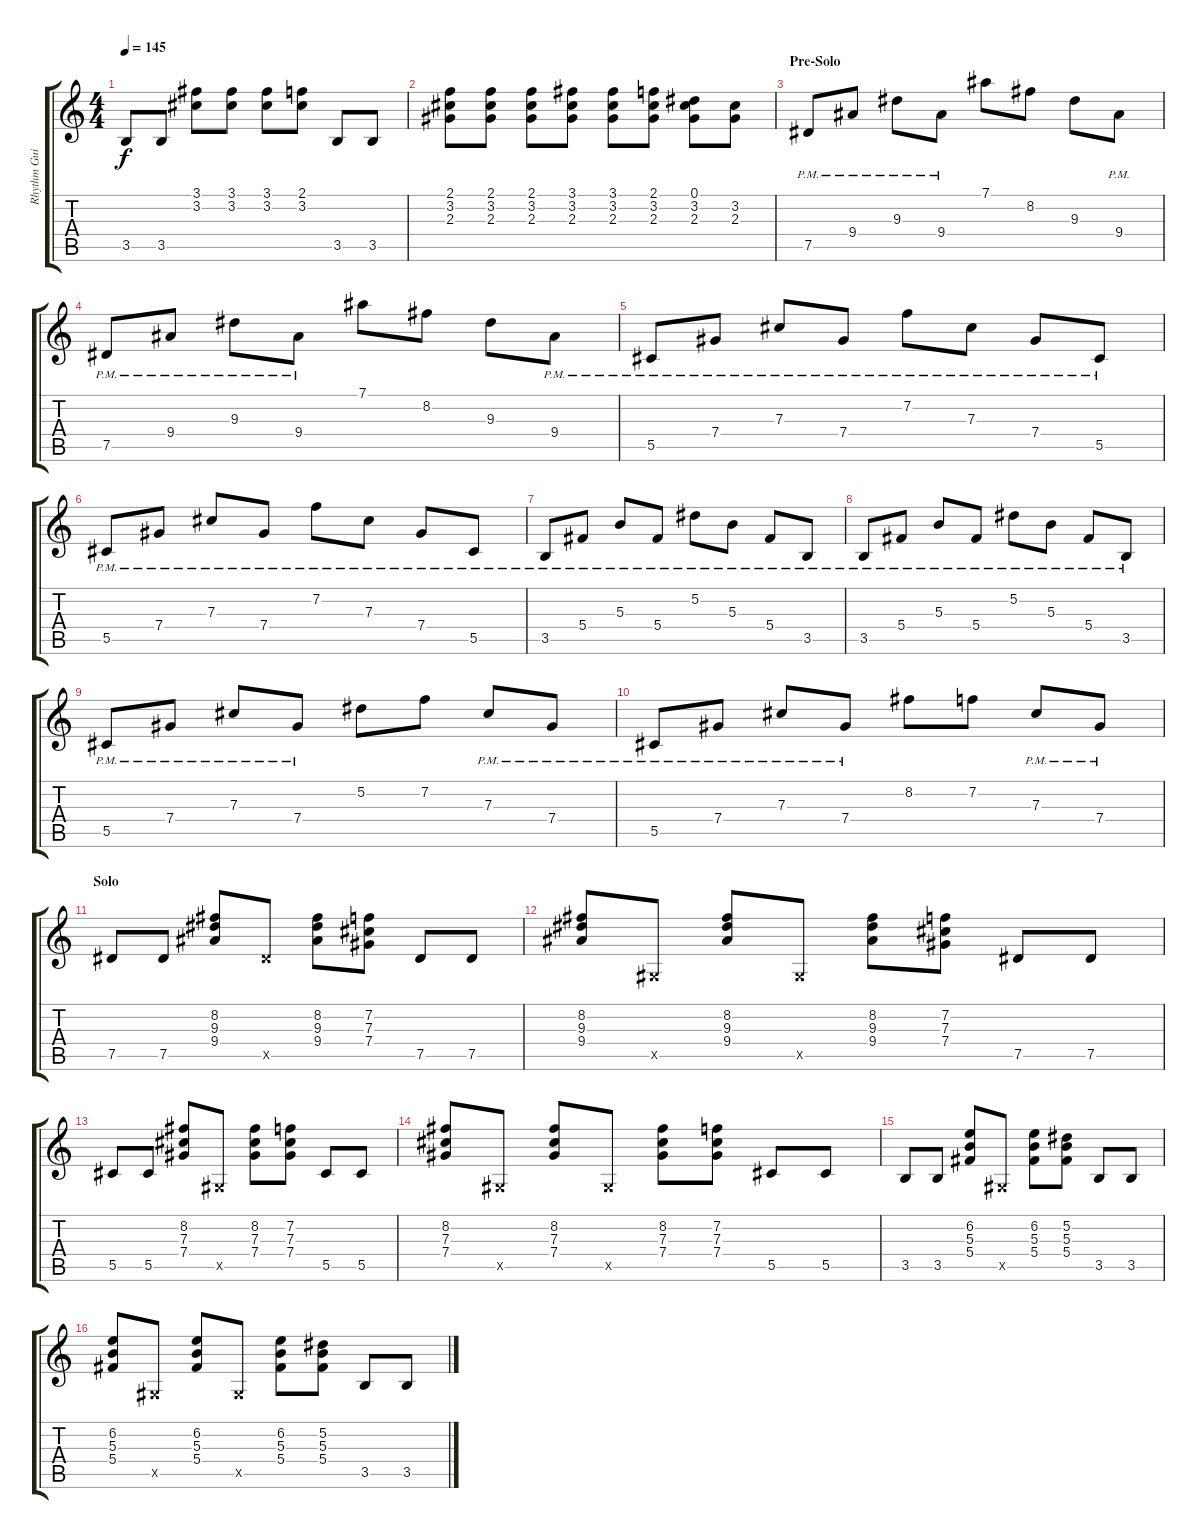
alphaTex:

\track ("Rhythm Guitar " "Rhythm Gui") {instrument overdrivenguitar}
\staff {score tabs}
\tuning (Eb4 Bb3 Gb3 Db3 Ab2 Eb2) {hide}
\ts (4 4)
\tempo 145
\clef g2
\ks c
3.5.8{dy f} 3.5.8 (3.1 3.2).8 (3.1 3.2).8 (3.1 3.2).8 (2.1 3.2).8 3.5.8 3.5.8 |
(2.1 3.2 2.3).8 (2.1 3.2 2.3).8 (2.1 3.2 2.3).8 (3.1 3.2 2.3).8 (3.1 3.2 2.3).8 (2.1 3.2 2.3).8 (0.1 3.2 2.3).8 (3.2 2.3).8 |
\section ("" "Pre-Solo")
7.5{pm}.8 9.4{pm}.8 9.3{pm}.8 9.4{pm}.8 7.1.8 8.2.8 9.3.8 9.4{pm}.8 |
7.5{pm}.8 9.4{pm}.8 9.3{pm}.8 9.4{pm}.8 7.1.8 8.2.8 9.3.8 9.4{pm}.8 |
5.5{pm}.8 7.4{pm}.8 7.3{pm}.8 7.4{pm}.8 7.2{pm}.8 7.3{pm}.8 7.4{pm}.8 5.5{pm}.8 |
5.5{pm}.8 7.4{pm}.8 7.3{pm}.8 7.4{pm}.8 7.2{pm}.8 7.3{pm}.8 7.4{pm}.8 5.5{pm}.8 |
3.5{pm}.8 5.4{pm}.8 5.3{pm}.8 5.4{pm}.8 5.2{pm}.8 5.3{pm}.8 5.4{pm}.8 3.5{pm}.8 |
3.5{pm}.8 5.4{pm}.8 5.3{pm}.8 5.4{pm}.8 5.2{pm}.8 5.3{pm}.8 5.4{pm}.8 3.5{pm}.8 |
5.5{pm}.8 7.4{pm}.8 7.3{pm}.8 7.4{pm}.8 5.2.8 7.2.8 7.3{pm}.8 7.4{pm}.8 |
5.5{pm}.8 7.4{pm}.8 7.3{pm}.8 7.4{pm}.8 8.2.8 7.2.8 7.3{pm}.8 7.4{pm}.8 |
\section ("" "Solo")
7.5.8 7.5.8 (8.2 9.3 9.4).8 7.5{x}.8 (8.2 9.3 9.4).8 (7.2 7.3 7.4).8 7.5.8 7.5.8 |
(8.2 9.3 9.4).8 0.5{x}.8 (8.2 9.3 9.4).8 0.5{x}.8 (8.2 9.3 9.4).8 (7.2 7.3 7.4).8 7.5.8 7.5.8 |
5.5.8 5.5.8 (8.2 7.3 7.4).8 0.5{x}.8 (8.2 7.3 7.4).8 (7.2 7.3 7.4).8 5.5.8 5.5.8 |
(8.2 7.3 7.4).8 0.5{x}.8 (8.2 7.3 7.4).8 0.5{x}.8 (8.2 7.3 7.4).8 (7.2 7.3 7.4).8 5.5.8 5.5.8 |
3.5.8 3.5.8 (6.2 5.3 5.4).8 0.5{x}.8 (6.2 5.3 5.4).8 (5.2 5.3 5.4).8 3.5.8 3.5.8 |
(6.2 5.3 5.4).8 0.5{x}.8 (6.2 5.3 5.4).8 0.5{x}.8 (6.2 5.3 5.4).8 (5.2 5.3 5.4).8 3.5.8 3.5.8
